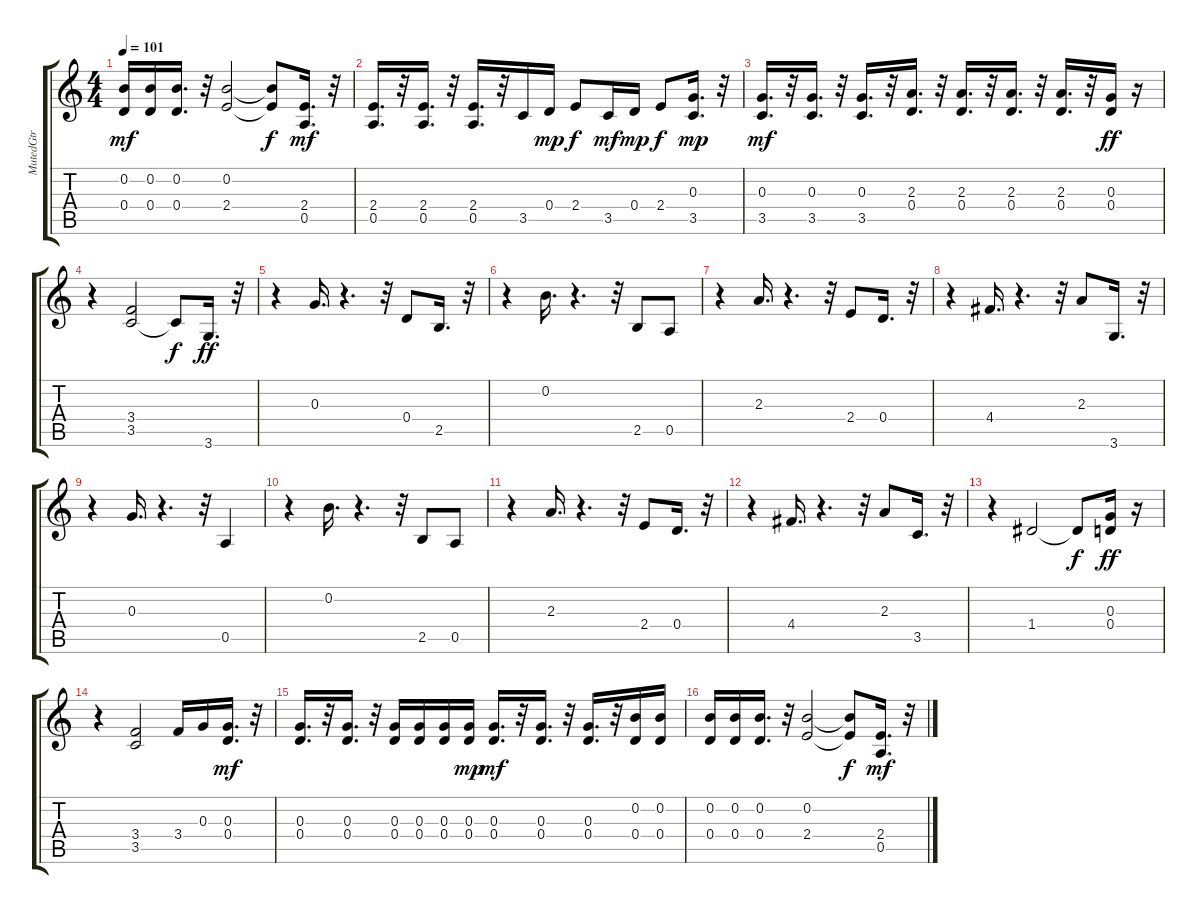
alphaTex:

\track ("MutedGtr" "MutedGtr") {instrument electricguitarmuted}
\staff {score tabs}
\tuning (E4 B3 G3 D3 A2 E2) {hide}
\ts (4 4)
\tempo 101
\clef g2
\ks c
(0.2 0.4).16{dy mf} (0.2 0.4).16 (0.2 0.4).16{d} r.32 (0.2 2.4).2 (0.2{t} 2.4{t}).8{dy f} (2.4 0.5).16{d dy mf} r.32 |
(2.4 0.5).16{d} r.32 (2.4 0.5).16{d} r.32 (2.4 0.5).16{d} r.32 3.5.16 0.4.16{dy mp} 2.4.8{dy f} 3.5.16{dy mf} 0.4.16{dy mp} 2.4.8{dy f} (0.3 3.5).16{d dy mp} r.32 |
(0.3 3.5).16{d dy mf} r.32 (0.3 3.5).16{d} r.32 (0.3 3.5).16{d} r.32 (2.3 0.4).16{d} r.32 (2.3 0.4).16{d} r.32 (2.3 0.4).16{d} r.32 (2.3 0.4).16{d} r.32 (0.3 0.4).16{dy ff} r.16 |
r.4 (3.4 3.5).2 3.5{t}.8{dy f} 3.6.16{d dy ff} r.32 |
r.4 0.3.16{d} r.4{d} r.32 0.4.8 2.5.16{d} r.32 |
r.4 0.2.16{d} r.4{d} r.32 2.5.8 0.5.8 |
r.4 2.3.16{d} r.4{d} r.32 2.4.8 0.4.16{d} r.32 |
r.4 4.4.16{d} r.4{d} r.32 2.3.8 3.6.16{d} r.32 |
r.4 0.3.16{d} r.4{d} r.32 0.5.4 |
r.4 0.2.16{d} r.4{d} r.32 2.5.8 0.5.8 |
r.4 2.3.16{d} r.4{d} r.32 2.4.8 0.4.16{d} r.32 |
r.4 4.4.16{d} r.4{d} r.32 2.3.8 3.5.16{d} r.32 |
r.4 1.4.2 1.4{t}.8{dy f} (0.3 0.4).16{dy ff} r.16 |
r.4 (3.4 3.5).2 3.4.16 0.3.16 (0.3 0.4).16{d dy mf} r.32 |
(0.3 0.4).16{d} r.32 (0.3 0.4).16{d} r.32 (0.3 0.4).16 (0.3 0.4).16 (0.3 0.4).16 (0.3 0.4).16{dy mp} (0.3 0.4).16{d dy mf} r.32 (0.3 0.4).16{d} r.32 (0.3 0.4).16{d} r.32 (0.2 0.4).16 (0.2 0.4).16 |
(0.2 0.4).16 (0.2 0.4).16 (0.2 0.4).16{d} r.32 (0.2 2.4).2 (0.2{t} 2.4{t}).8{dy f} (2.4 0.5).16{d dy mf} r.32
